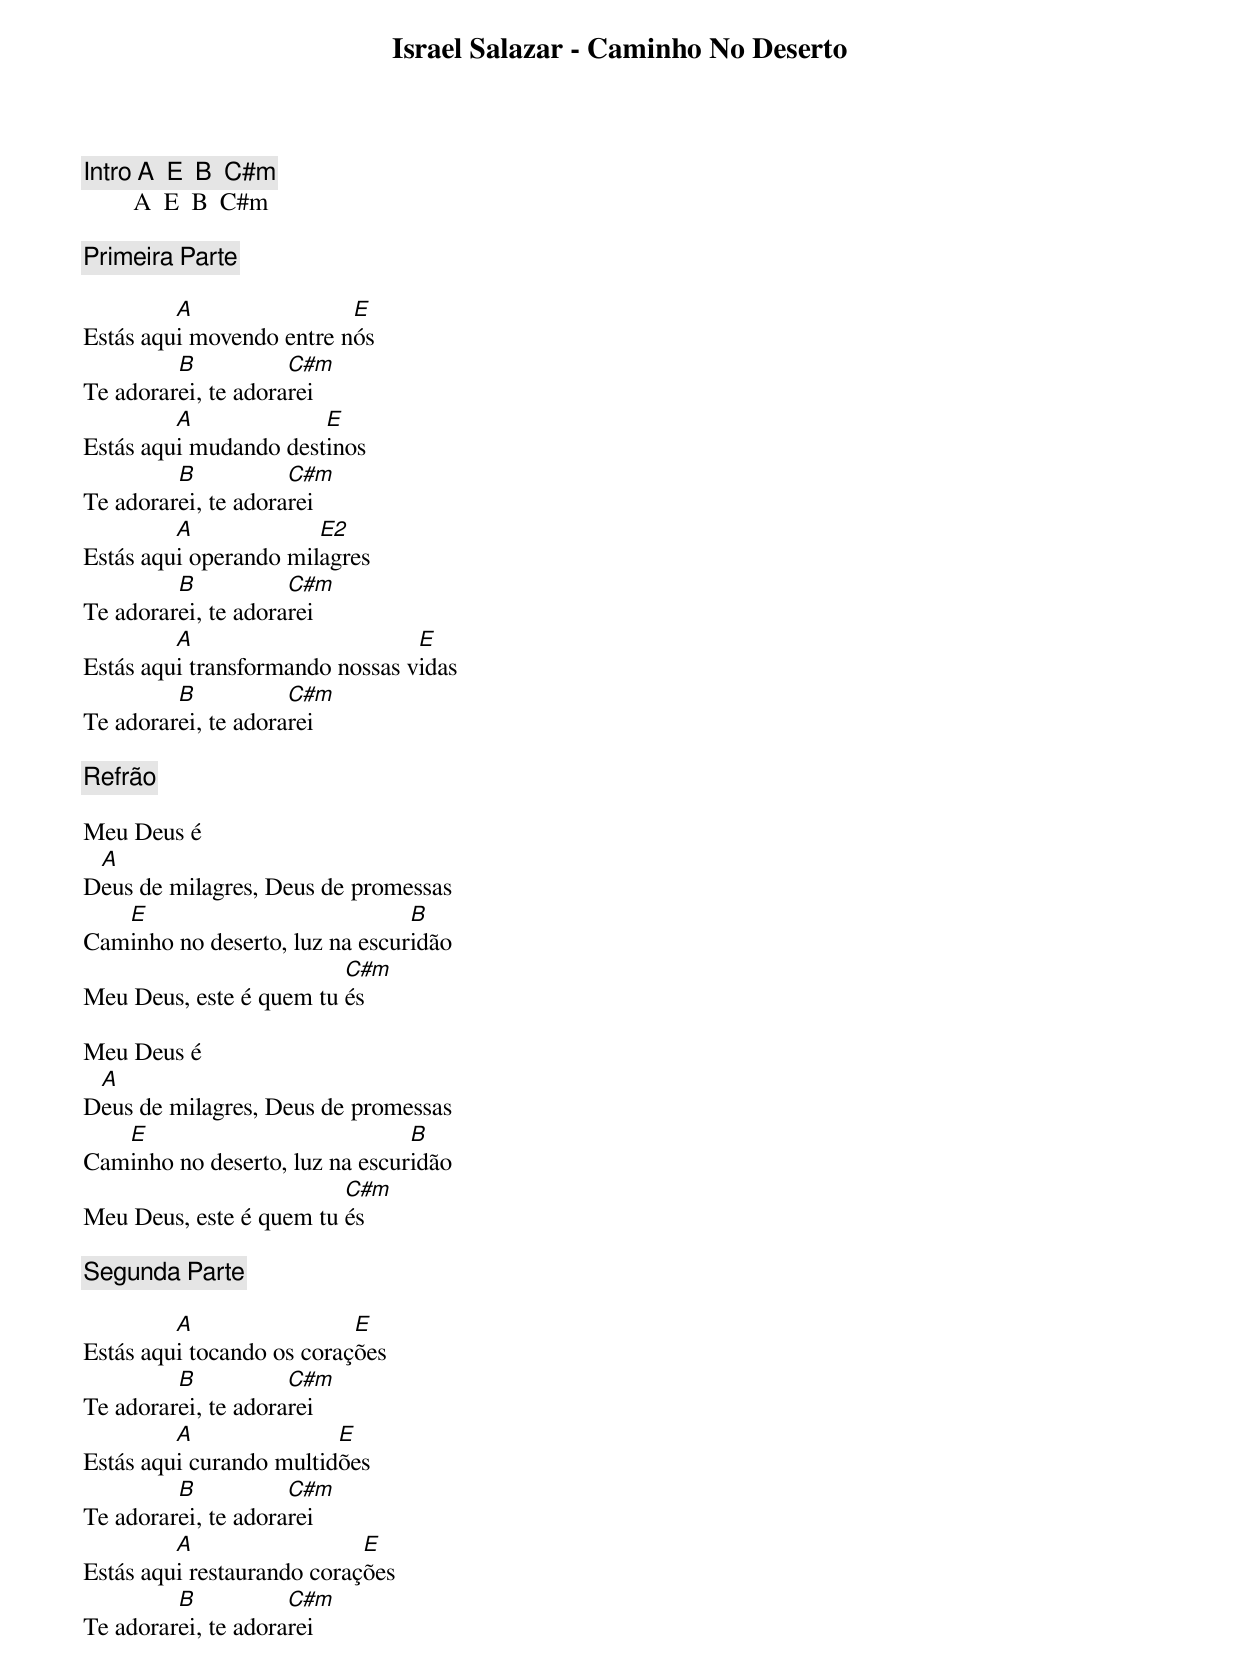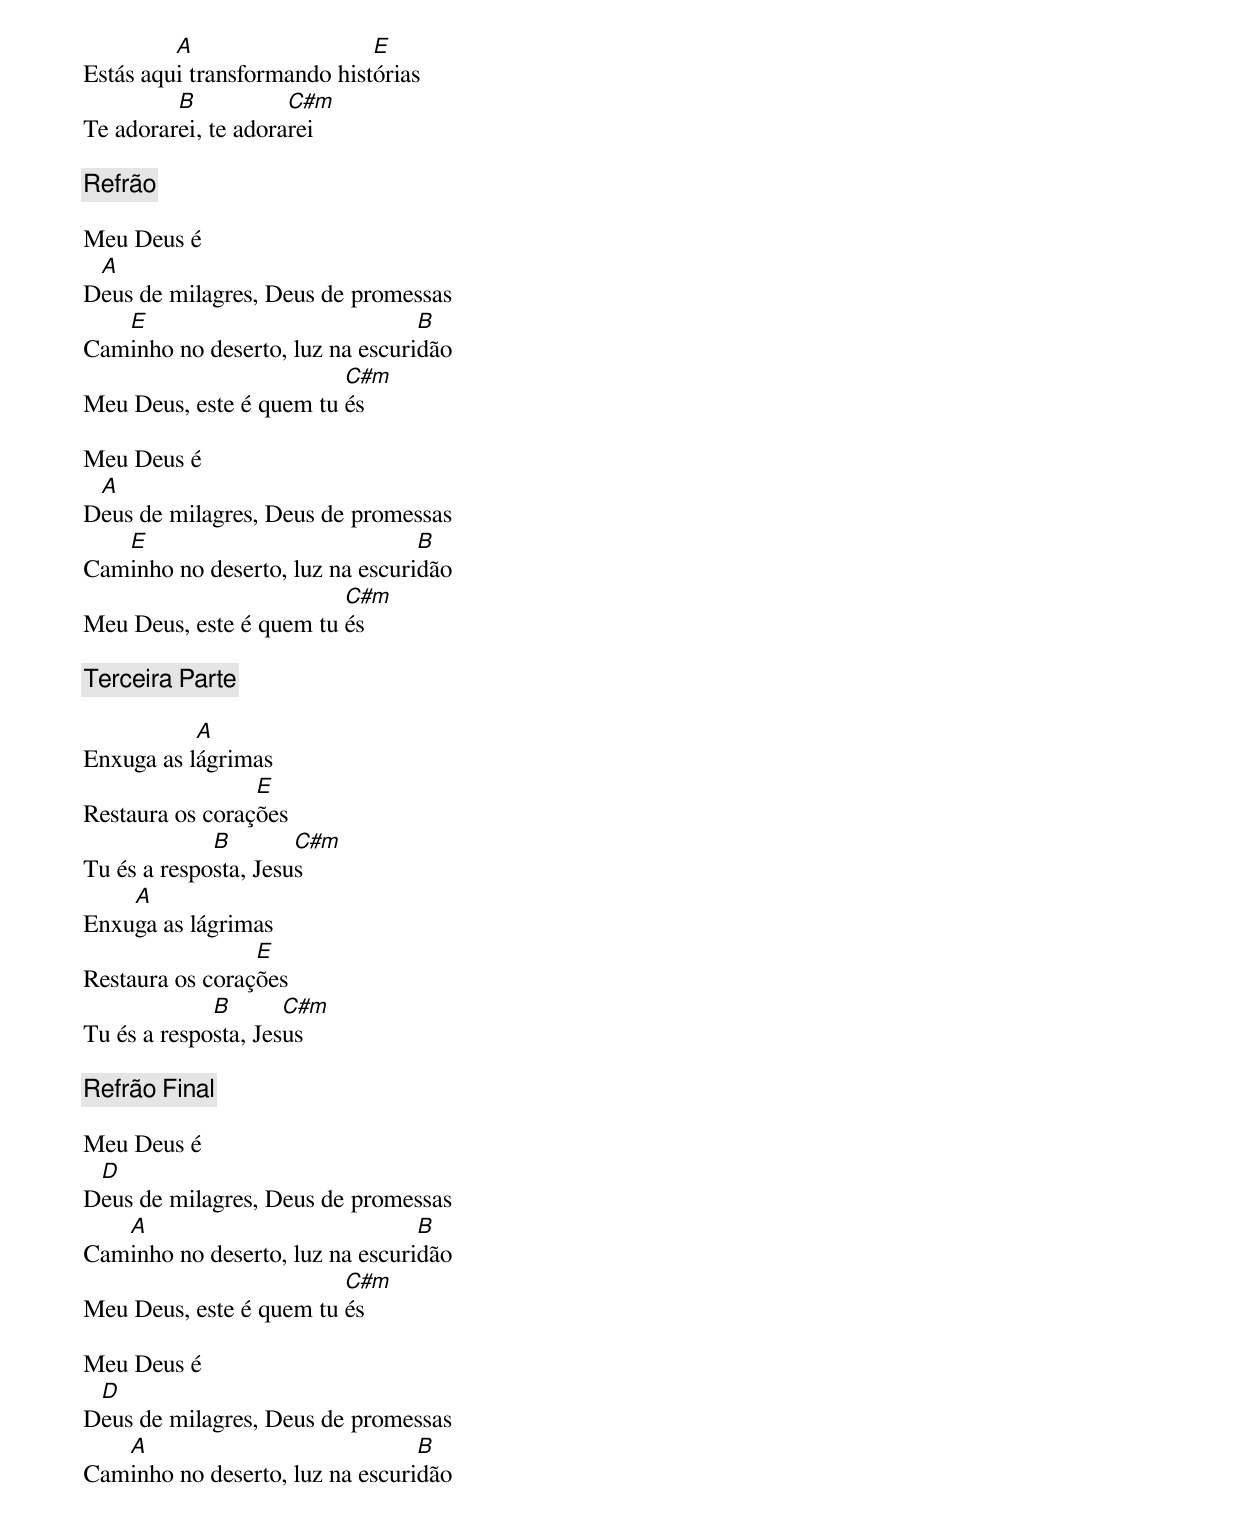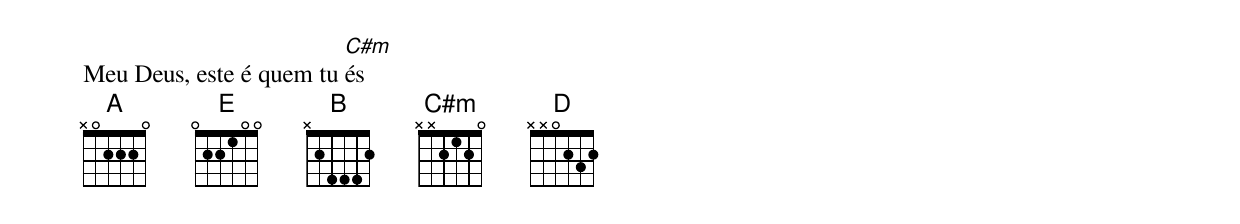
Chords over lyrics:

Israel Salazar - Caminho No Deserto

[Intro] A  E  B  C#m
        A  E  B  C#m

[Primeira Parte]

         A                E
Estás aqui movendo entre nós
         B           C#m
Te adorarei, te adorarei
         A             E
Estás aqui mudando destinos
         B           C#m
Te adorarei, te adorarei
         A             E2
Estás aqui operando milagres
         B           C#m
Te adorarei, te adorarei
         A                       E
Estás aqui transformando nossas vidas
         B           C#m
Te adorarei, te adorarei

[Refrão]

Meu Deus é
 A
Deus de milagres, Deus de promessas
   E                            B
Caminho no deserto, luz na escuridão
                         C#m
Meu Deus, este é quem tu és

Meu Deus é
 A
Deus de milagres, Deus de promessas
   E                            B
Caminho no deserto, luz na escuridão
                         C#m
Meu Deus, este é quem tu és

[Segunda Parte]

         A                 E
Estás aqui tocando os corações
         B           C#m
Te adorarei, te adorarei
         A               E
Estás aqui curando multidões
         B           C#m
Te adorarei, te adorarei
         A                  E
Estás aqui restaurando corações
         B           C#m
Te adorarei, te adorarei
         A                   E
Estás aqui transformando histórias
         B           C#m
Te adorarei, te adorarei

[Refrão]

Meu Deus é
 A
Deus de milagres, Deus de promessas
   E                             B
Caminho no deserto, luz na escuridão
                         C#m
Meu Deus, este é quem tu és

Meu Deus é
 A
Deus de milagres, Deus de promessas
   E                             B
Caminho no deserto, luz na escuridão
                         C#m
Meu Deus, este é quem tu és

[Terceira Parte]

           A
Enxuga as lágrimas
                 E
Restaura os corações
             B        C#m
Tu és a resposta, Jesus
    A
Enxuga as lágrimas
                 E
Restaura os corações
             B       C#m
Tu és a resposta, Jesus

[Refrão Final]

Meu Deus é
 D
Deus de milagres, Deus de promessas
   A                             B
Caminho no deserto, luz na escuridão
                         C#m
Meu Deus, este é quem tu és

Meu Deus é
 D
Deus de milagres, Deus de promessas
   A                             B
Caminho no deserto, luz na escuridão
                         C#m
Meu Deus, este é quem tu és
